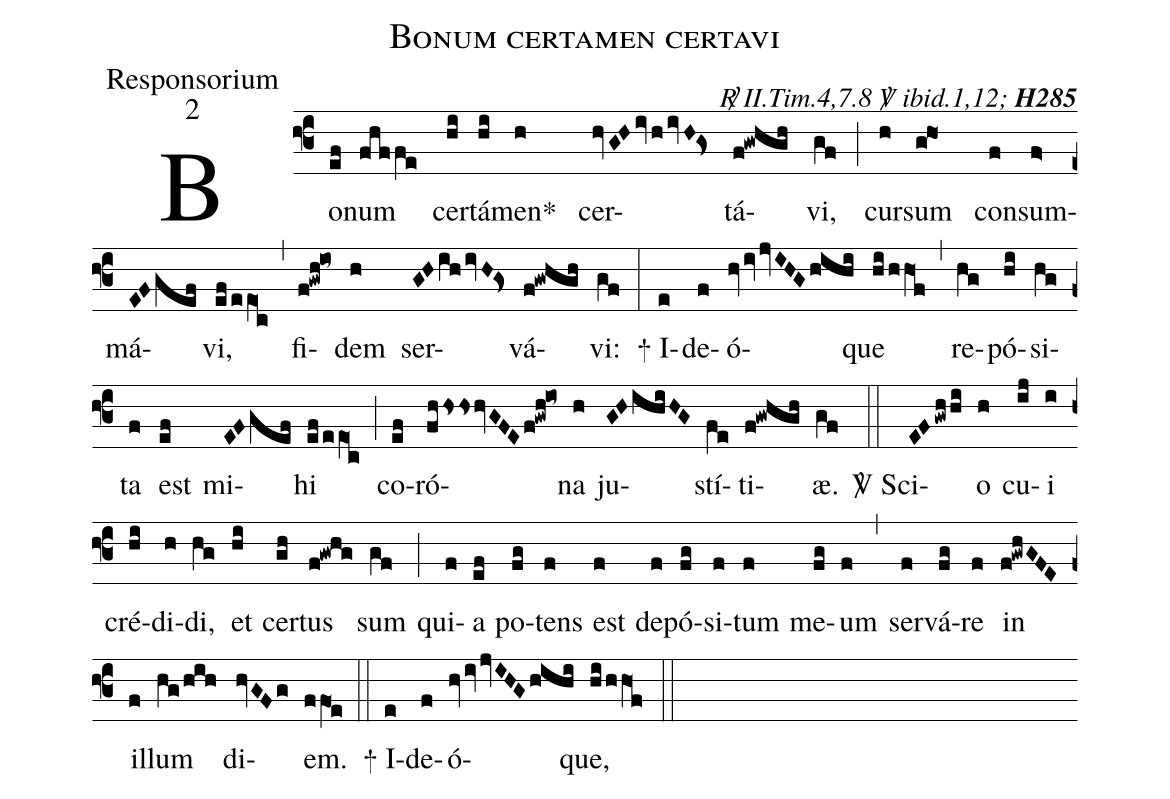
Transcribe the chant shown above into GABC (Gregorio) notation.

name:Bonum certamen certavi;
office-part:Responsorium;
mode:2;
commentary:{\itshape\mdseries \Rbar\ II.Tim.4,7.8 \Vbar\   ibid.1,12;\/} {\bfseries H285};
%%
(f3) Bo(ef)num(fhffe) cer(hi)tá(hi)men<sp>*</sp>(h) cer(hvGHivhivH1!Gs<)tá(f!gwhgh)vi,(gf) (;)
cur(h)sum(g!ho1) con(f)sum(f>)má(EFgef)vi,(ef/eeO1c) (,)
fi(f!gwh!io~)dem(h) ser(GHihivH!Gs<)vá(f!gwhgh)vi:(gf) (:)
<sp>+</sp> I(e)de(f)ó(hvivjvIHGhihi)que(hi/hhO1f) (,)
re(hg)pó(hi)si(hg)ta(f) est(ef) mi(EFgef)hi(ef/eeO1c) (;)
co(ef)ró(fhHsshvGFEf!gwh!io~)na(h) ju(GHihiHG)stí(fe)ti(f!gwhgh)æ.(gf) (::)
<sp>V/</sp> Sci(EFgwhhi)o(h) cu(ij)i(i) cré(hi)di(h)di,(hg) et(hi) cer(gh)tus(f!gwhg) sum(gf) (;)
qui(f)a(ef) po(fg)tens(f) est(f) de(f)pó(fg)si(f)tum(f) me(fg)um(f) (,)
ser(f)vá(fg)re(f) in(f!gwhGFE) il(f)lum(hg/hih) di(hvGFg)em.(ffO1e) (::)
<sp>+</sp> I(e)de(f)ó(hvivjvIHGhihi)que,(hi/hhO1f) (::)
